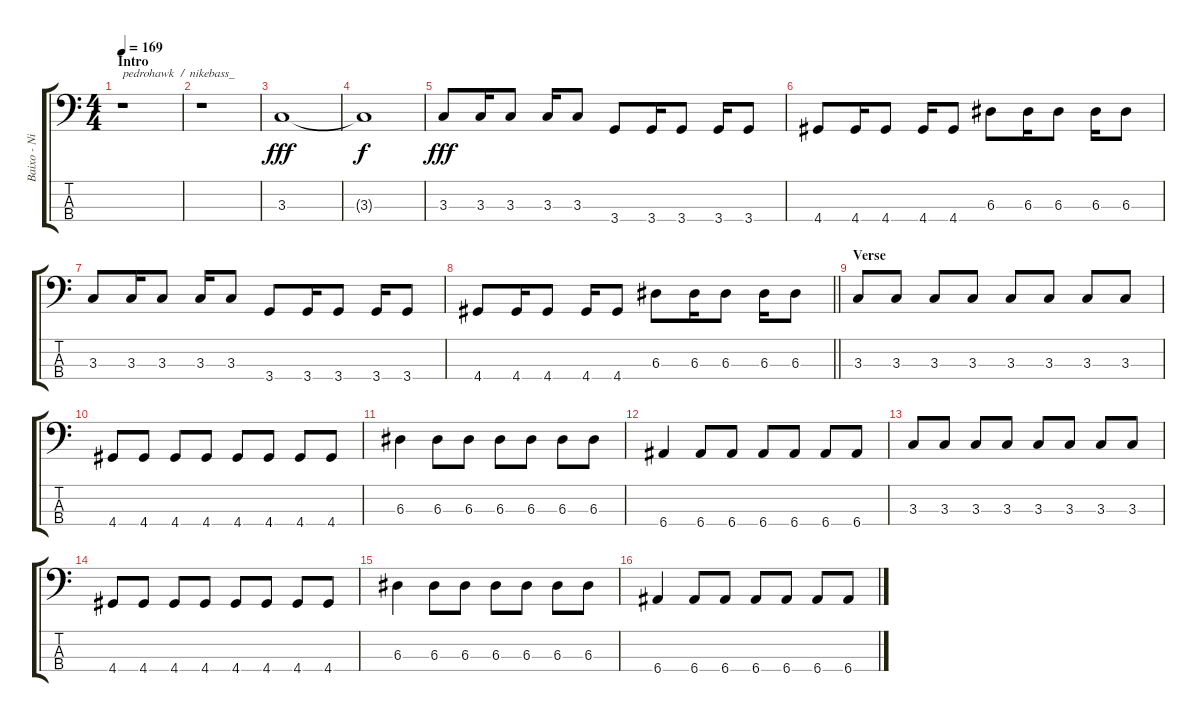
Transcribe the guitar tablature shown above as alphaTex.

\track ("Baixo - Nikola" "Baixo - Ni") {instrument electricbasspick}
\staff {score tabs}
\tuning (G2 D2 A1 E1) {hide}
\ts (4 4)
\section ("" "Intro")
\tempo 169
\clef f4
\ks c
r.1{txt "pedrohawk  /  nikebass_" dy fff instrument electricbasspick} |
r.1 |
3.3.1 |
3.3{t}.1{dy f} |
3.3.8{dy fff} 3.3.16 3.3.8 3.3.16 3.3.8 3.4.8 3.4.16 3.4.8 3.4.16 3.4.8 |
4.4.8 4.4.16 4.4.8 4.4.16 4.4.8 6.3.8 6.3.16 6.3.8 6.3.16 6.3.8 |
3.3.8 3.3.16 3.3.8 3.3.16 3.3.8 3.4.8 3.4.16 3.4.8 3.4.16 3.4.8 |
\barLineRight lightlight
4.4.8 4.4.16 4.4.8 4.4.16 4.4.8 6.3.8 6.3.16 6.3.8 6.3.16 6.3.8 |
\section ("" "Verse")
3.3.8 3.3.8 3.3.8 3.3.8 3.3.8 3.3.8 3.3.8 3.3.8 |
4.4.8 4.4.8 4.4.8 4.4.8 4.4.8 4.4.8 4.4.8 4.4.8 |
6.3.4 6.3.8 6.3.8 6.3.8 6.3.8 6.3.8 6.3.8 |
6.4.4 6.4.8 6.4.8 6.4.8 6.4.8 6.4.8 6.4.8 |
3.3.8 3.3.8 3.3.8 3.3.8 3.3.8 3.3.8 3.3.8 3.3.8 |
4.4.8 4.4.8 4.4.8 4.4.8 4.4.8 4.4.8 4.4.8 4.4.8 |
6.3.4 6.3.8 6.3.8 6.3.8 6.3.8 6.3.8 6.3.8 |
6.4.4 6.4.8 6.4.8 6.4.8 6.4.8 6.4.8 6.4.8
